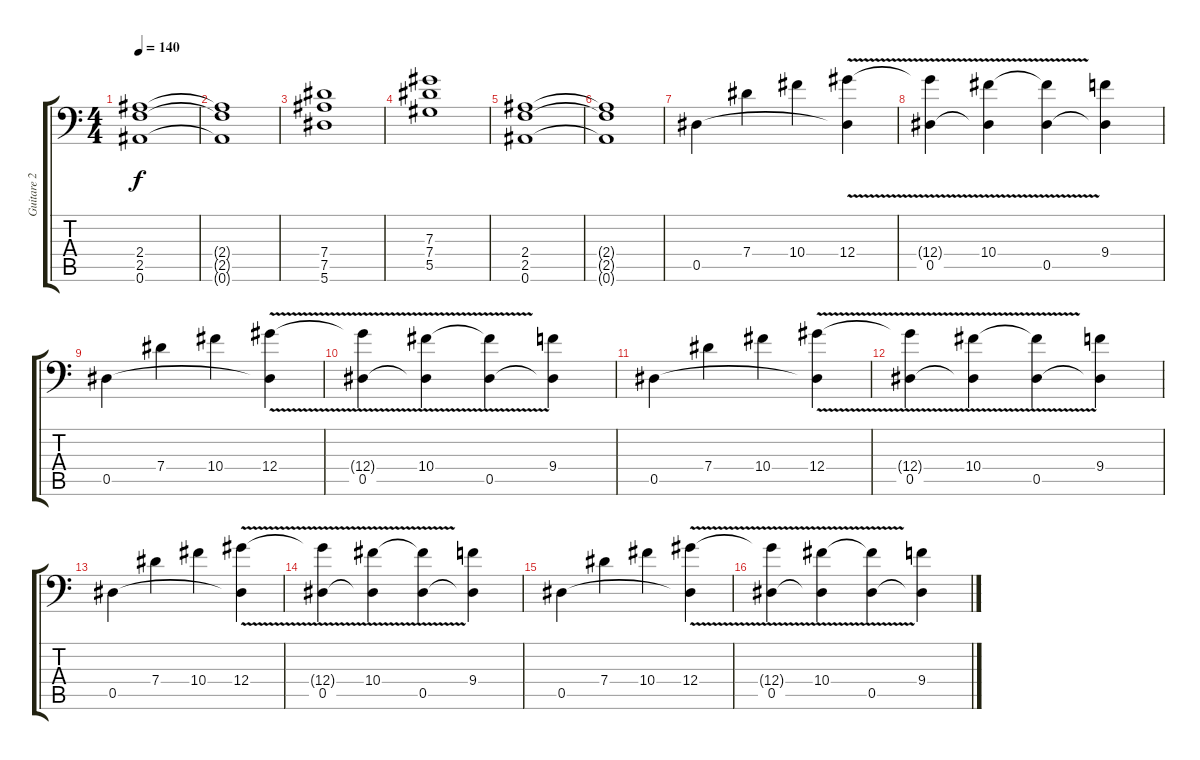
\track ("Guitare 2" "Guitare 2") {instrument distortionguitar}
\staff {score tabs}
\tuning (Bb3 F3 Db3 Ab2 Eb2 Bb1) {hide}
\ts (4 4)
\tempo 140
\clef f4
\ks c
(2.4 2.5 0.6).1{dy f} |
(2.4{t} 2.5{t} 0.6{t}).1 |
(7.4 7.5 5.6).1 |
(7.3 7.4 5.5).1 |
(2.4 2.5 0.6).1 |
(2.4{t} 2.5{t} 0.6{t}).1 |
0.5.4 7.4.4 10.4.4 (12.4{v} 0.5{t}).4 |
(12.4{t} 0.5).4 (10.4{v} 0.5{t}).4 (10.4{t} 0.5).4 (9.4 0.5{t}).4 |
0.5.4 7.4.4 10.4.4 (12.4{v} 0.5{t}).4 |
(12.4{t} 0.5).4 (10.4{v} 0.5{t}).4 (10.4{t} 0.5).4 (9.4 0.5{t}).4 |
0.5.4 7.4.4 10.4.4 (12.4{v} 0.5{t}).4 |
(12.4{t} 0.5).4 (10.4{v} 0.5{t}).4 (10.4{t} 0.5).4 (9.4 0.5{t}).4 |
0.5.4 7.4.4 10.4.4 (12.4{v} 0.5{t}).4 |
(12.4{t} 0.5).4 (10.4{v} 0.5{t}).4 (10.4{t} 0.5).4 (9.4 0.5{t}).4 |
0.5.4 7.4.4 10.4.4 (12.4{v} 0.5{t}).4 |
(12.4{t} 0.5).4 (10.4{v} 0.5{t}).4 (10.4{t} 0.5).4 (9.4 0.5{t}).4
